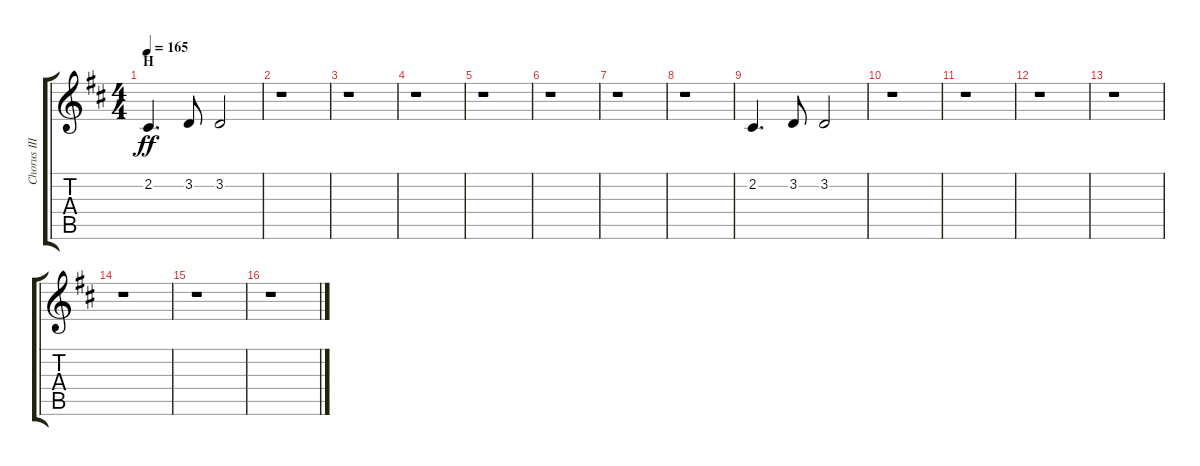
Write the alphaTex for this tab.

\track ("Chorus III" "Chorus III") {instrument voiceoohs}
\staff {score tabs}
\tuning (E4 B3 G3 D3 A2 E2) {hide}
\ts (4 4)
\section ("" "H")
\tempo 165
\clef g2
\ks d
2.2.4{d dy ff} 3.2.8 3.2.2 |
r.1 |
r.1 |
r.1 |
r.1 |
r.1 |
r.1 |
r.1 |
2.2.4{d} 3.2.8 3.2.2 |
r.1 |
r.1 |
r.1 |
r.1 |
r.1 |
r.1 |
r.1
